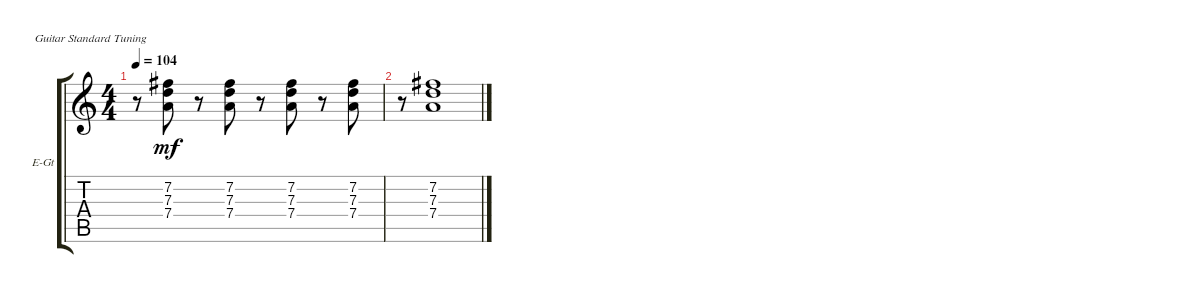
\bracketExtendMode groupsimilarinstruments
\firstSystemTrackNameOrientation horizontal
\otherSystemsTrackNameOrientation horizontal
\track ("Наташа" "E-Gt") {instrument distortionguitar}
\staff {score tabs}
\tuning (E4 B3 G3 D3 A2 E2)
\ts (4 4)
\tempo 104
\clef g2
\ks c
r.8{dy mf} (7.4 7.3 7.2).8 r.8 (7.4 7.3 7.2).8 r.8 (7.4 7.3 7.2).8 r.8 (7.4 7.3 7.2).8 |
r.8 (7.4 7.3 7.2).1
